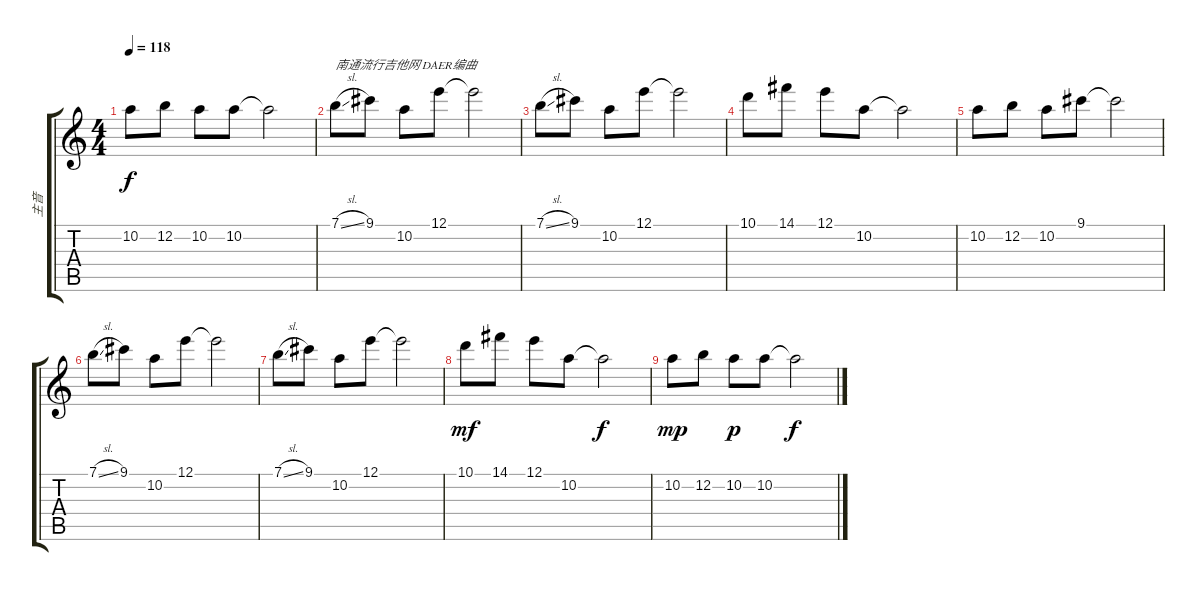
\track ("主音" "主音") {instrument overdrivenguitar}
\staff {score tabs}
\tuning (E4 B3 G3 D3 A2 E2) {hide}
\ts (4 4)
\tempo 118
\clef g2
\ks c
10.2.8{dy f} 12.2.8 10.2.8 10.2.8 10.2{t}.2 |
7.1{sl}.8{txt "南通流行吉他网 DAER编曲" volume 10} 9.1.8 10.2.8 12.1.8 12.1{t}.2 |
7.1{sl}.8 9.1.8 10.2.8 12.1.8 12.1{t}.2 |
10.1.8 14.1.8 12.1.8 10.2.8 10.2{t}.2 |
10.2.8 12.2.8 10.2.8 9.1.8 9.1{t}.2 |
7.1{sl}.8 9.1.8 10.2.8 12.1.8 12.1{t}.2 |
7.1{sl}.8 9.1.8 10.2.8 12.1.8 12.1{t}.2 |
10.1.8{dy mf} 14.1.8 12.1.8 10.2.8 10.2{t}.2{dy f} |
10.2.8{dy mp} 12.2.8 10.2.8{dy p} 10.2.8 10.2{t}.2{dy f}
